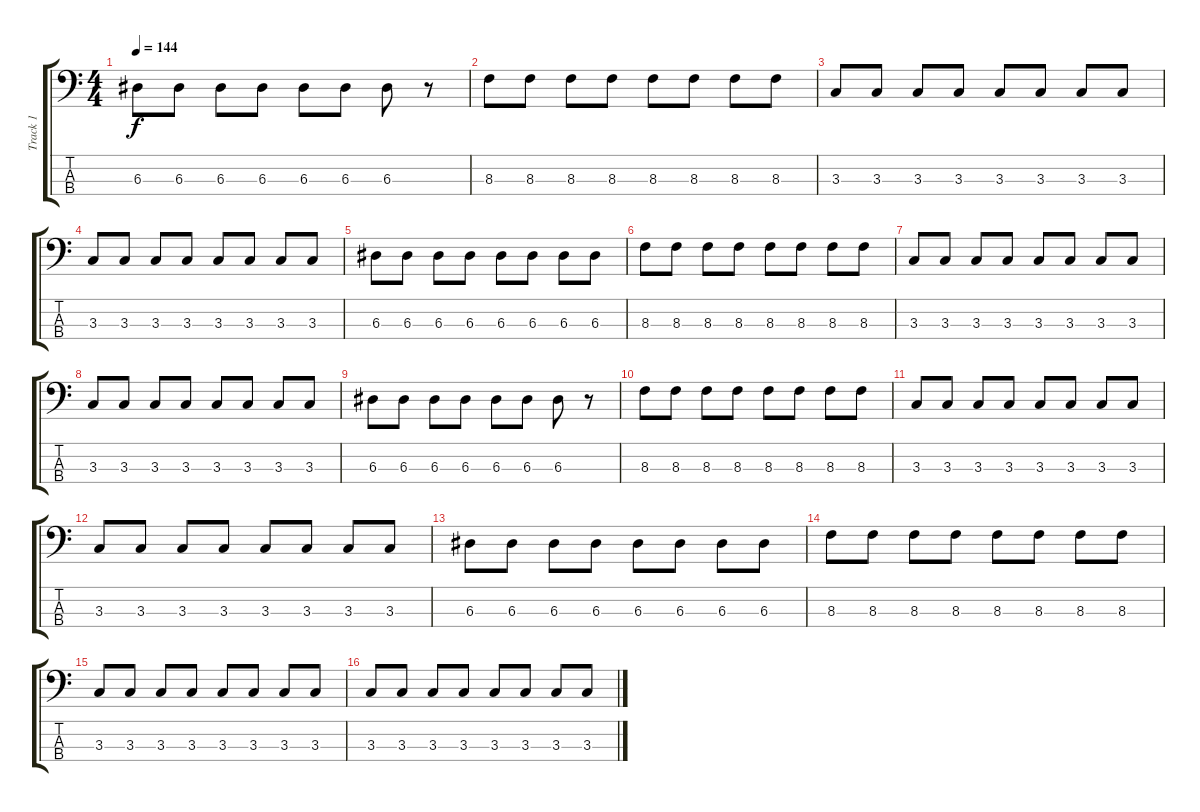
\track ("Track 1" "Track 1") {instrument electricbassfinger}
\staff {score tabs}
\tuning (G2 D2 A1 E1) {hide}
\ts (4 4)
\tempo 144
\clef f4
\ks c
6.3.8{dy f} 6.3.8 6.3.8 6.3.8 6.3.8 6.3.8 6.3.8 r.8 |
8.3.8 8.3.8 8.3.8 8.3.8 8.3.8 8.3.8 8.3.8 8.3.8 |
3.3.8 3.3.8 3.3.8 3.3.8 3.3.8 3.3.8 3.3.8 3.3.8 |
3.3.8 3.3.8 3.3.8 3.3.8 3.3.8 3.3.8 3.3.8 3.3.8 |
6.3.8 6.3.8 6.3.8 6.3.8 6.3.8 6.3.8 6.3.8 6.3.8 |
8.3.8 8.3.8 8.3.8 8.3.8 8.3.8 8.3.8 8.3.8 8.3.8 |
3.3.8 3.3.8 3.3.8 3.3.8 3.3.8 3.3.8 3.3.8 3.3.8 |
3.3.8 3.3.8 3.3.8 3.3.8 3.3.8 3.3.8 3.3.8 3.3.8 |
6.3.8 6.3.8 6.3.8 6.3.8 6.3.8 6.3.8 6.3.8 r.8 |
8.3.8 8.3.8 8.3.8 8.3.8 8.3.8 8.3.8 8.3.8 8.3.8 |
3.3.8 3.3.8 3.3.8 3.3.8 3.3.8 3.3.8 3.3.8 3.3.8 |
3.3.8 3.3.8 3.3.8 3.3.8 3.3.8 3.3.8 3.3.8 3.3.8 |
6.3.8 6.3.8 6.3.8 6.3.8 6.3.8 6.3.8 6.3.8 6.3.8 |
8.3.8 8.3.8 8.3.8 8.3.8 8.3.8 8.3.8 8.3.8 8.3.8 |
3.3.8 3.3.8 3.3.8 3.3.8 3.3.8 3.3.8 3.3.8 3.3.8 |
3.3.8 3.3.8 3.3.8 3.3.8 3.3.8 3.3.8 3.3.8 3.3.8
